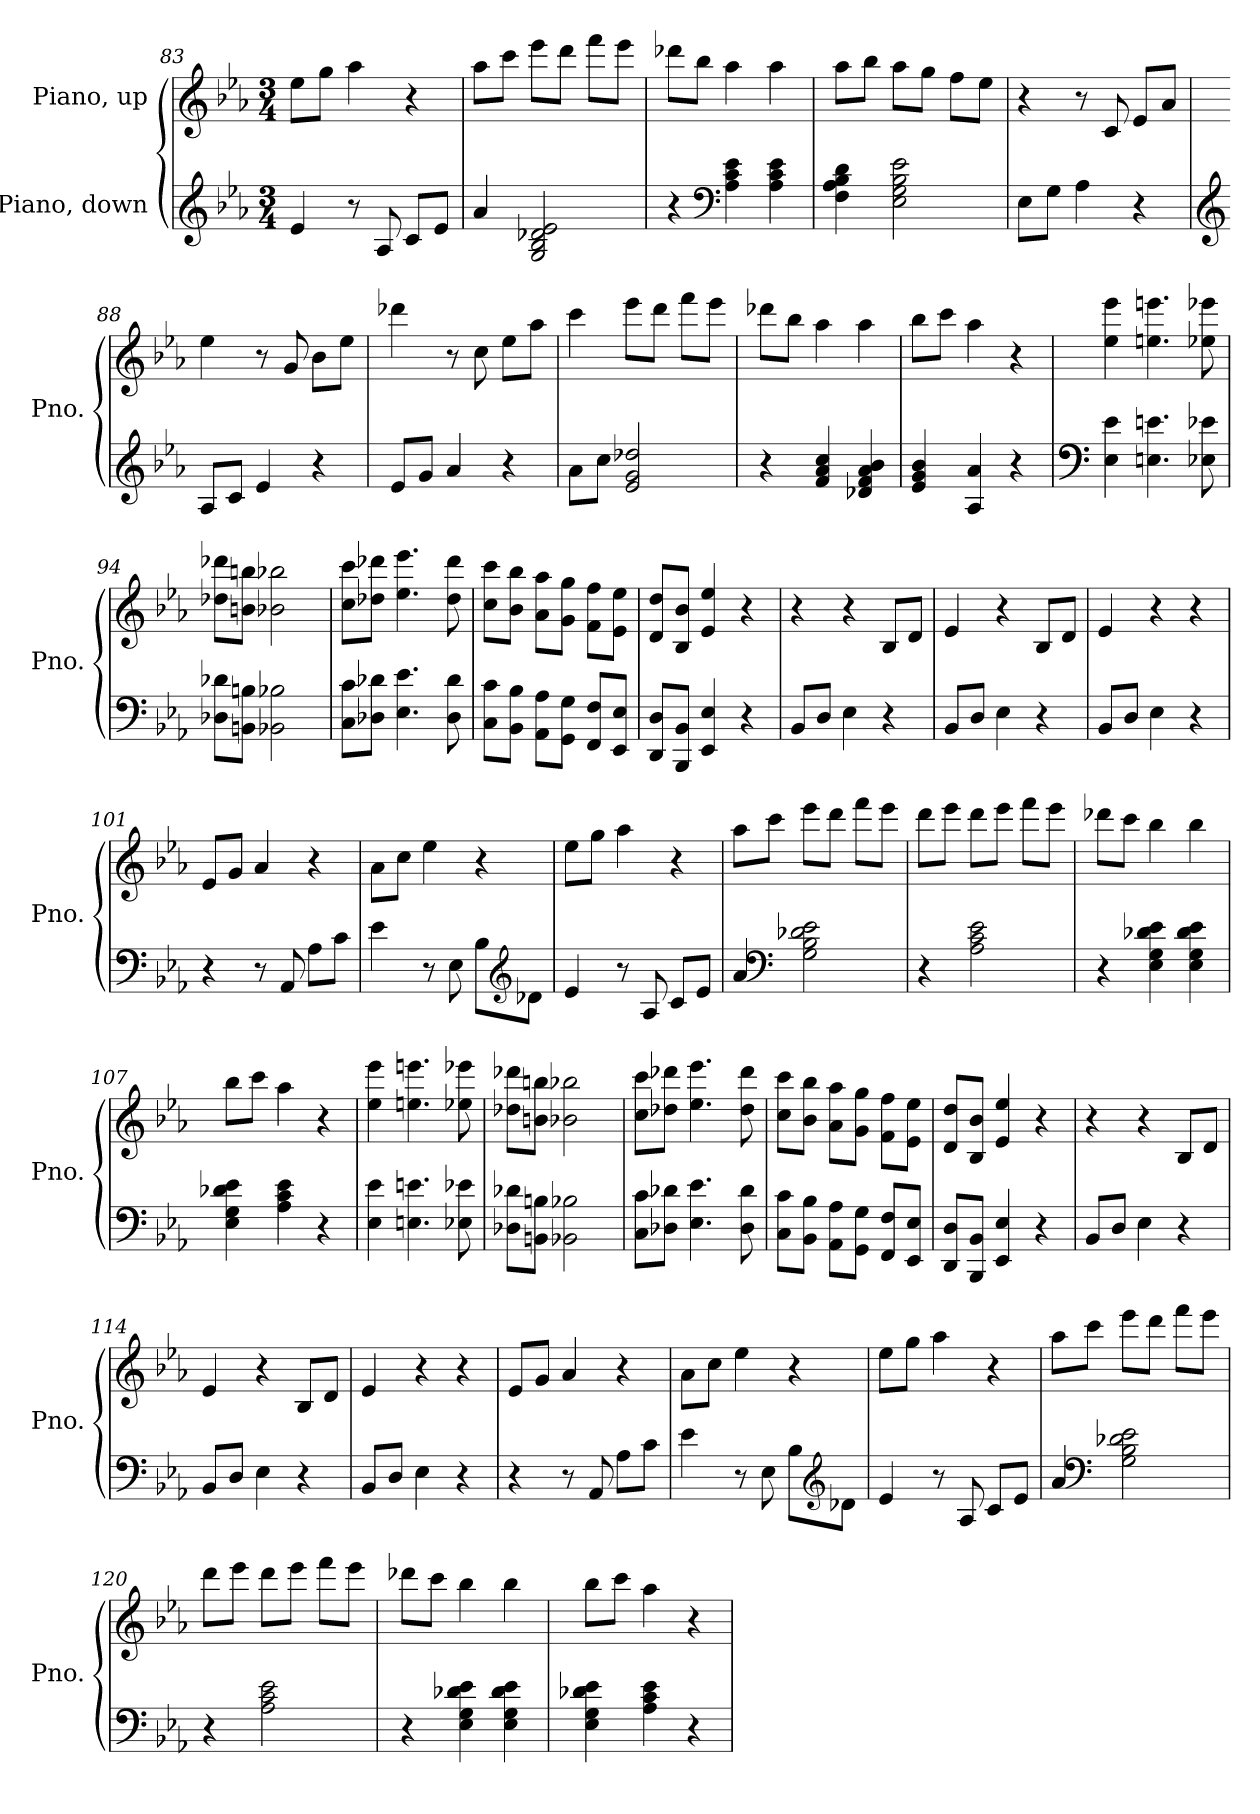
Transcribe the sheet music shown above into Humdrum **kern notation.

**kern	**kern
*part2	*part1
*staff2	*staff1
*I"Piano, down	*I"Piano, up
*I'Pno.	*I'Pno.
*clefG2	*clefG2
*k[b-e-a-]	*k[b-e-a-]
*M3/4	*M3/4
=83	=83
4e-/	8ee-\L
.	8gg\J
8r	4aa-\
8A-/	.
8c/L	4r
8e-/J	.
=84	=84
4a-/	8aa-\L
.	8ccc\J
2G/ 2B-/ 2d-X/ 2e-/	8eee-\L
.	8ddd\J
.	8fff\L
.	8eee-\J
=85	=85
4r	8ddd-X\L
.	8bb-\J
*clefF4	*
4A-\ 4c\ 4e-\	4aa-\
4A-\ 4c\ 4e-\	4aa-\
=86	=86
4F\ 4A-\ 4B-\ 4d\	8aa-\L
.	8bb-\J
2E-\ 2G\ 2B-\ 2e-\	8aa-\L
.	8gg\J
.	8ff\L
.	8ee-\J
!!LO:LB:g=z
=87	=87
8E-\L	4r
8G\J	.
4A-\	8r
.	8c/
4r	8e-/L
.	8a-/J
=88	=88
*clefG2	*
8A-/L	4ee-\
8c/J	.
4e-/	8r
.	8g/
4r	8b-\L
.	8ee-\J
=89	=89
8e-/L	4ddd-X\
8g/J	.
4a-/	8r
.	8cc\
4r	8ee-\L
.	8aa-\J
=90	=90
8a-\L	4ccc\
8cc\J	.
2e-/ 2g/ 2dd-X/	8eee-\L
.	8ddd\J
.	8fff\L
.	8eee-\J
=91	=91
4r	8ddd-X\L
.	8bb-\J
4f/ 4a-/ 4cc/	4aa-\
4d-X/ 4f/ 4a-/ 4b-/	4aa-\
!!LO:LB:g=z
=92	=92
4e-/ 4g/ 4b-/	8bb-\L
.	8ccc\J
4A-/ 4a-/	4aa-\
4r	4r
=93	=93
*clefF4	*
4E-\ 4e-\	4ee-\ 4eee-\
4.En\ 4.en\	4.een\ 4.eeen\
8E-X\ 8e-X\	8ee-X\ 8eee-X\
=94	=94
8D-X\ 8d-X\L	8dd-X\ 8ddd-X\L
8BBn\ 8Bn\J	8bn\ 8bbn\J
2BB-X\ 2B-X\	2b-X\ 2bb-X\
=95	=95
8C\ 8c\L	8cc\ 8ccc\L
8D-X\ 8d-X\J	8dd-X\ 8ddd-X\J
4.E-\ 4.e-\	4.ee-\ 4.eee-\
8D-\ 8d-\	8dd-\ 8ddd-\
=96	=96
8C\ 8c\L	8cc\ 8ccc\L
8BB-\ 8B-\J	8b-\ 8bb-\J
8AA-\ 8A-\L	8a-\ 8aa-\L
8GG\ 8G\J	8g\ 8gg\J
8FF/ 8F/L	8f\ 8ff\L
8EE-/ 8E-/J	8e-\ 8ee-\J
=97	=97
8DD/ 8D/L	8d/ 8dd/L
8BBB-/ 8BB-/J	8B-/ 8b-/J
4EE-/ 4E-/	4e-/ 4ee-/
4r	4r
!!LO:LB:g=z
=98	=98
8BB-/L	4r
8D/J	.
4E-\	4r
4r	8B-/L
.	8d/J
=99	=99
8BB-/L	4e-/
8D/J	.
4E-\	4r
4r	8B-/L
.	8d/J
=100	=100
8BB-/L	4e-/
8D/J	.
4E-\	4r
4r	4r
=101	=101
4r	8e-/L
.	8g/J
8r	4a-/
8AA-/	.
8A-\L	4r
8c\J	.
=102	=102
4e-\	8a-\L
.	8cc\J
8r	4ee-\
8E-\	.
8B-\L	4r
*clefG2	*
8d-X\J	.
=103	=103
4e-/	8ee-\L
.	8gg\J
8r	4aa-\
8A-/	.
8c/L	4r
8e-/J	.
!!LO:LB:g=z
=104	=104
4a-/	8aa-\L
.	8ccc\J
*clefF4	*
2G\ 2B-\ 2d-X\ 2e-\	8eee-\L
.	8ddd\J
.	8fff\L
.	8eee-\J
=105	=105
4r	8ddd\L
.	8eee-\J
2A-\ 2c\ 2e-\	8ddd\L
.	8eee-\J
.	8fff\L
.	8eee-\J
=106	=106
4r	8ddd-X\L
.	8ccc\J
4E-\ 4G\ 4d-X\ 4e-\	4bb-\
4E-\ 4G\ 4d-\ 4e-\	4bb-\
=107	=107
4E-\ 4G\ 4d-X\ 4e-\	8bb-\L
.	8ccc\J
4A-\ 4c\ 4e-\	4aa-\
4r	4r
=108	=108
4E-\ 4e-\	4ee-\ 4eee-\
4.En\ 4.en\	4.een\ 4.eeen\
8E-X\ 8e-X\	8ee-X\ 8eee-X\
!!LO:LB:g=z
=109	=109
8D-X\ 8d-X\L	8dd-X\ 8ddd-X\L
8BBn\ 8Bn\J	8bn\ 8bbn\J
2BB-X\ 2B-X\	2b-X\ 2bb-X\
=110	=110
8C\ 8c\L	8cc\ 8ccc\L
8D-X\ 8d-X\J	8dd-X\ 8ddd-X\J
4.E-\ 4.e-\	4.ee-\ 4.eee-\
8D-\ 8d-\	8dd-\ 8ddd-\
=111	=111
8C\ 8c\L	8cc\ 8ccc\L
8BB-\ 8B-\J	8b-\ 8bb-\J
8AA-\ 8A-\L	8a-\ 8aa-\L
8GG\ 8G\J	8g\ 8gg\J
8FF/ 8F/L	8f\ 8ff\L
8EE-/ 8E-/J	8e-\ 8ee-\J
=112	=112
8DD/ 8D/L	8d/ 8dd/L
8BBB-/ 8BB-/J	8B-/ 8b-/J
4EE-/ 4E-/	4e-/ 4ee-/
4r	4r
=113	=113
8BB-/L	4r
8D/J	.
4E-\	4r
4r	8B-/L
.	8d/J
=114	=114
8BB-/L	4e-/
8D/J	.
4E-\	4r
4r	8B-/L
.	8d/J
!!LO:PB:g=z
=115	=115
8BB-/L	4e-/
8D/J	.
4E-\	4r
4r	4r
=116	=116
4r	8e-/L
.	8g/J
8r	4a-/
8AA-/	.
8A-\L	4r
8c\J	.
=117	=117
4e-\	8a-\L
.	8cc\J
8r	4ee-\
8E-\	.
8B-\L	4r
*clefG2	*
8d-X\J	.
=118	=118
4e-/	8ee-\L
.	8gg\J
8r	4aa-\
8A-/	.
8c/L	4r
8e-/J	.
=119	=119
4a-/	8aa-\L
.	8ccc\J
*clefF4	*
2G\ 2B-\ 2d-X\ 2e-\	8eee-\L
.	8ddd\J
.	8fff\L
.	8eee-\J
!!LO:LB:g=z
=120	=120
4r	8ddd\L
.	8eee-\J
2A-\ 2c\ 2e-\	8ddd\L
.	8eee-\J
.	8fff\L
.	8eee-\J
=121	=121
4r	8ddd-X\L
.	8ccc\J
4E-\ 4G\ 4d-X\ 4e-\	4bb-\
4E-\ 4G\ 4d-\ 4e-\	4bb-\
=122	=122
4E-\ 4G\ 4d-X\ 4e-\	8bb-\L
.	8ccc\J
4A-\ 4c\ 4e-\	4aa-\
4r	4r
=	=
*-	*-
